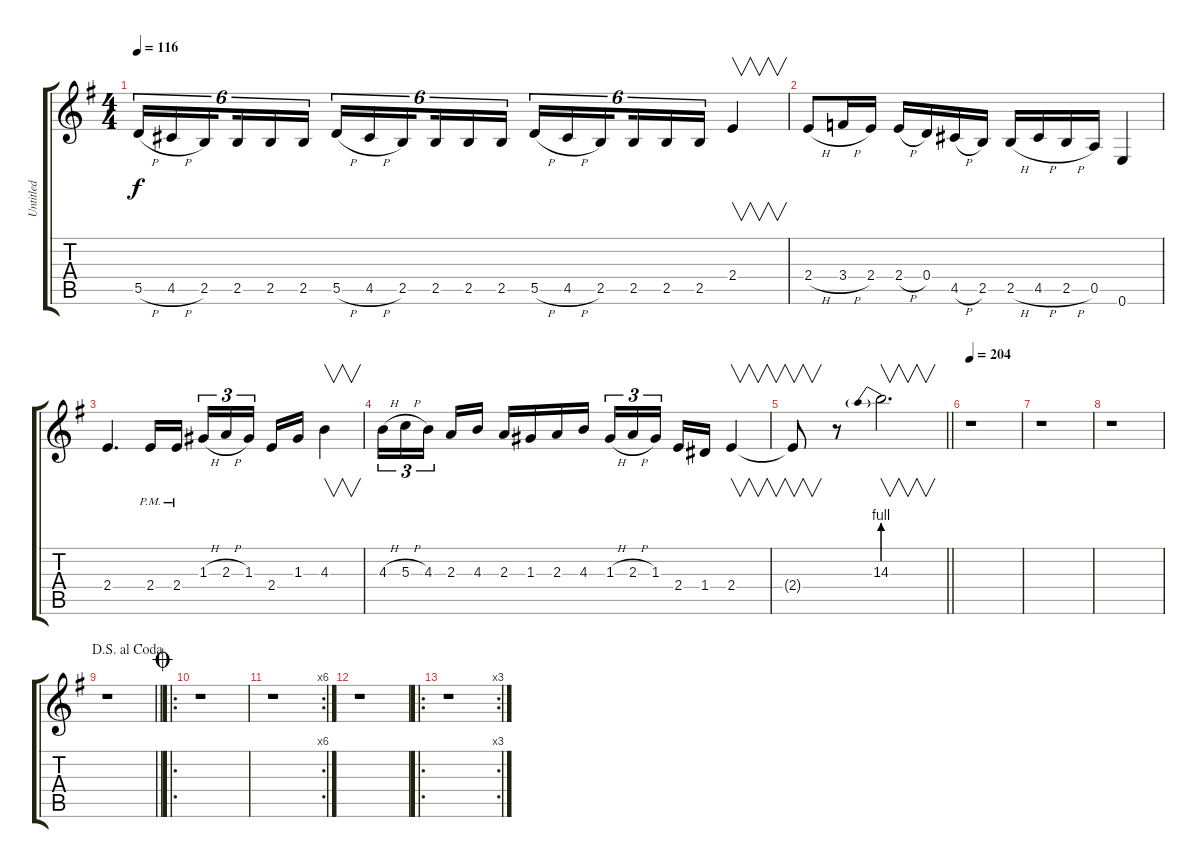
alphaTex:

\track ("Untitled" "Untitled") {instrument distortionguitar}
\staff {score tabs}
\tuning (E4 B3 G3 D3 A2 E2) {hide}
\ts (4 4)
\tempo 116
\clef g2
\ks g
5.5{h}.16{tu (6 4) dy f} 4.5{h}.16{tu (6 4)} 2.5.16{tu (6 4) beam splitsecondary} 2.5.16{tu (6 4)} 2.5.16{tu (6 4)} 2.5.16{tu (6 4)} 5.5{h}.16{tu (6 4)} 4.5{h}.16{tu (6 4)} 2.5.16{tu (6 4) beam splitsecondary} 2.5.16{tu (6 4)} 2.5.16{tu (6 4)} 2.5.16{tu (6 4)} 5.5{h}.16{tu (6 4)} 4.5{h}.16{tu (6 4)} 2.5.16{tu (6 4) beam splitsecondary} 2.5.16{tu (6 4)} 2.5.16{tu (6 4)} 2.5.16{tu (6 4)} 2.4.4{v} |
2.4{h}.8 3.4{h}.16 2.4.16 2.4{h}.16 0.4.16 4.5{h}.16 2.5.16 2.5{h}.16 4.5{h}.16 2.5{h}.16 0.5.16 0.6.4 |
2.4.4{d} 2.4{pm}.16 2.4{pm}.16 1.3{h}.16{tu (3 2)} 2.3{h}.16{tu (3 2)} 1.3.16{tu (3 2) beam splitsecondary} 2.4.16 1.3.16 4.3.4{v} |
4.3{h}.16{tu (3 2)} 5.3{h}.16{tu (3 2)} 4.3.16{tu (3 2) beam splitsecondary} 2.3.16 4.3.16 2.3.16 1.3.16 2.3.16 4.3.16 1.3{h}.16{tu (3 2)} 2.3{h}.16{tu (3 2)} 1.3.16{tu (3 2) beam splitsecondary} 2.4.16 1.4.16 2.4.4{v} |
\barLineRight lightlight
2.4{t}.8{v} r.8 14.3{be (prebend 0 4 60 4)}.2{v d} |
\tempo 204
r.1 |
r.1 |
r.1 |
\jump dalsegnoalcoda
\barLineRight lightlight
r.1 |
\ro
\jump coda
r.1 |
\rc 6
r.1 |
r.1 |
\ro
\rc 3
r.1
